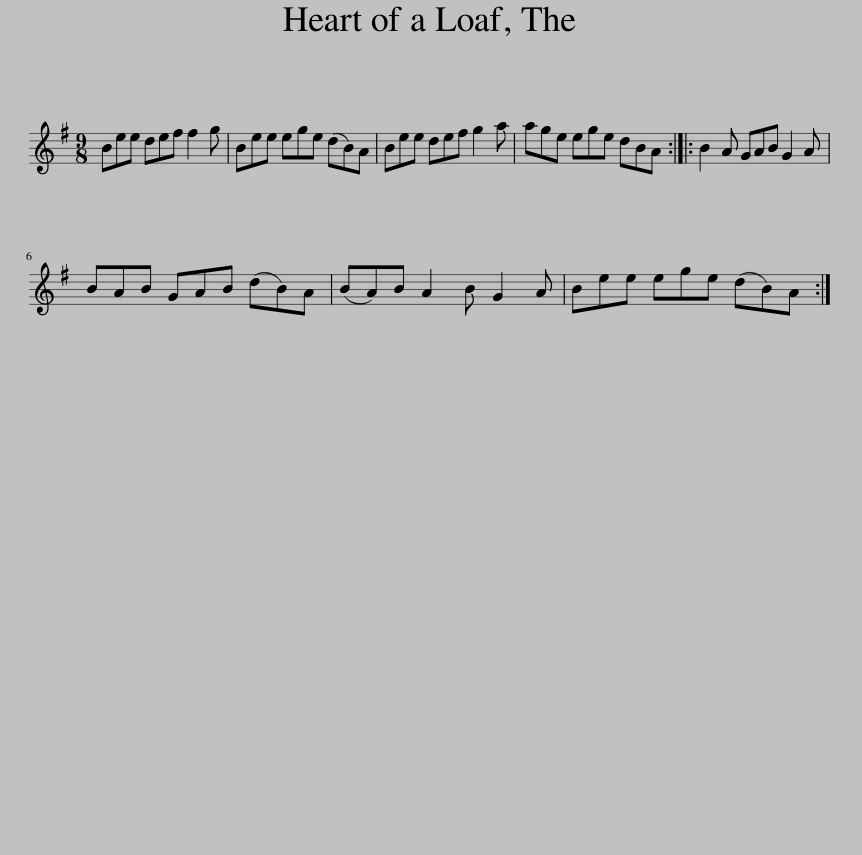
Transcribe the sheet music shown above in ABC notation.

X:1
L:1/8
M:9/8
I:linebreak $
K:Emin
V:1 treble
V:1
 Bee def f2 g | Bee ege (dB)A | Bee def g2 a | age ege dBA :: B2 A GAB G2 A |$ %5
 BAB GAB (dB)A | (BA)B A2 B G2 A | Bee ege (dB)A :| %8
